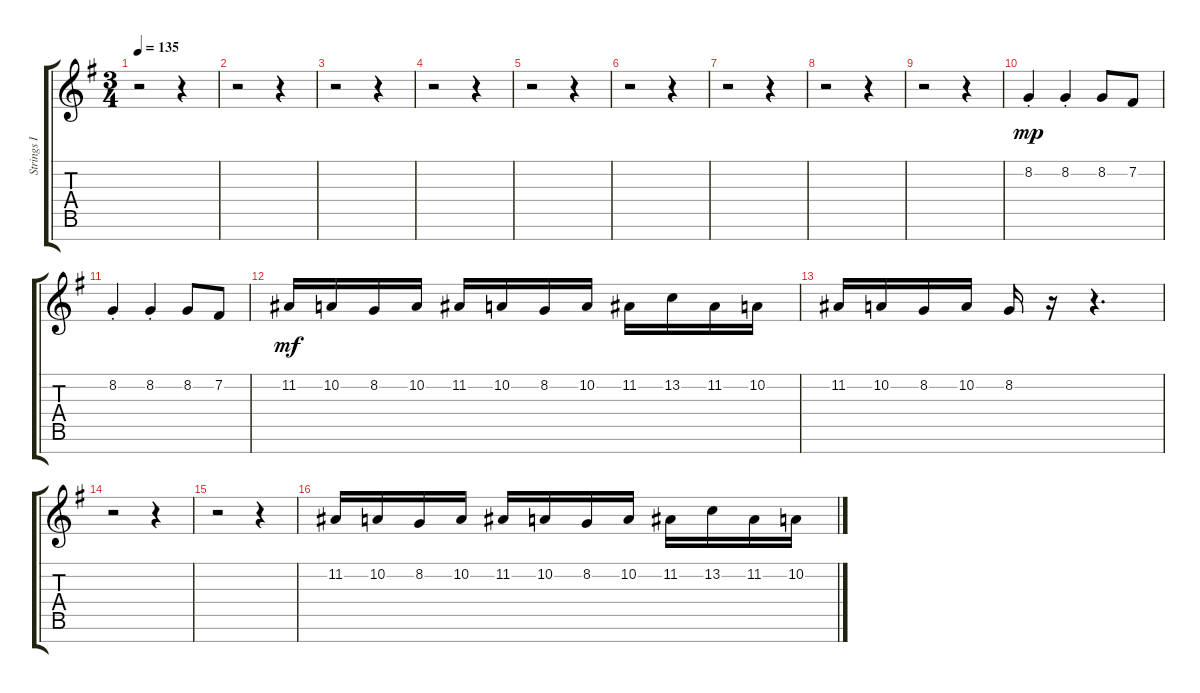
\track ("Strings I" "Strings I") {instrument stringensemble1}
\staff {score tabs}
\tuning (E4 B3 G3 D3 A2 E2 B1) {hide}
\ts (3 4)
\tempo 135
\clef g2
\ks eminor
r.2{dy f} r.4 |
r.2 r.4 |
r.2 r.4 |
r.2 r.4 |
r.2 r.4 |
r.2 r.4 |
r.2 r.4 |
r.2 r.4 |
r.2 r.4 |
8.2{st}.4{dy mp volume 10} 8.2{st}.4 8.2.8 7.2.8 |
8.2{st}.4 8.2{st}.4 8.2.8 7.2.8 |
11.2.16{dy mf} 10.2.16 8.2.16 10.2.16 11.2.16 10.2.16 8.2.16 10.2.16 11.2.16 13.2.16 11.2.16 10.2.16 |
11.2.16 10.2.16 8.2.16 10.2.16 8.2.16 r.16 r.4{d} |
r.2 r.4 |
r.2 r.4 |
11.2.16 10.2.16 8.2.16 10.2.16 11.2.16 10.2.16 8.2.16 10.2.16 11.2.16 13.2.16 11.2.16 10.2.16
